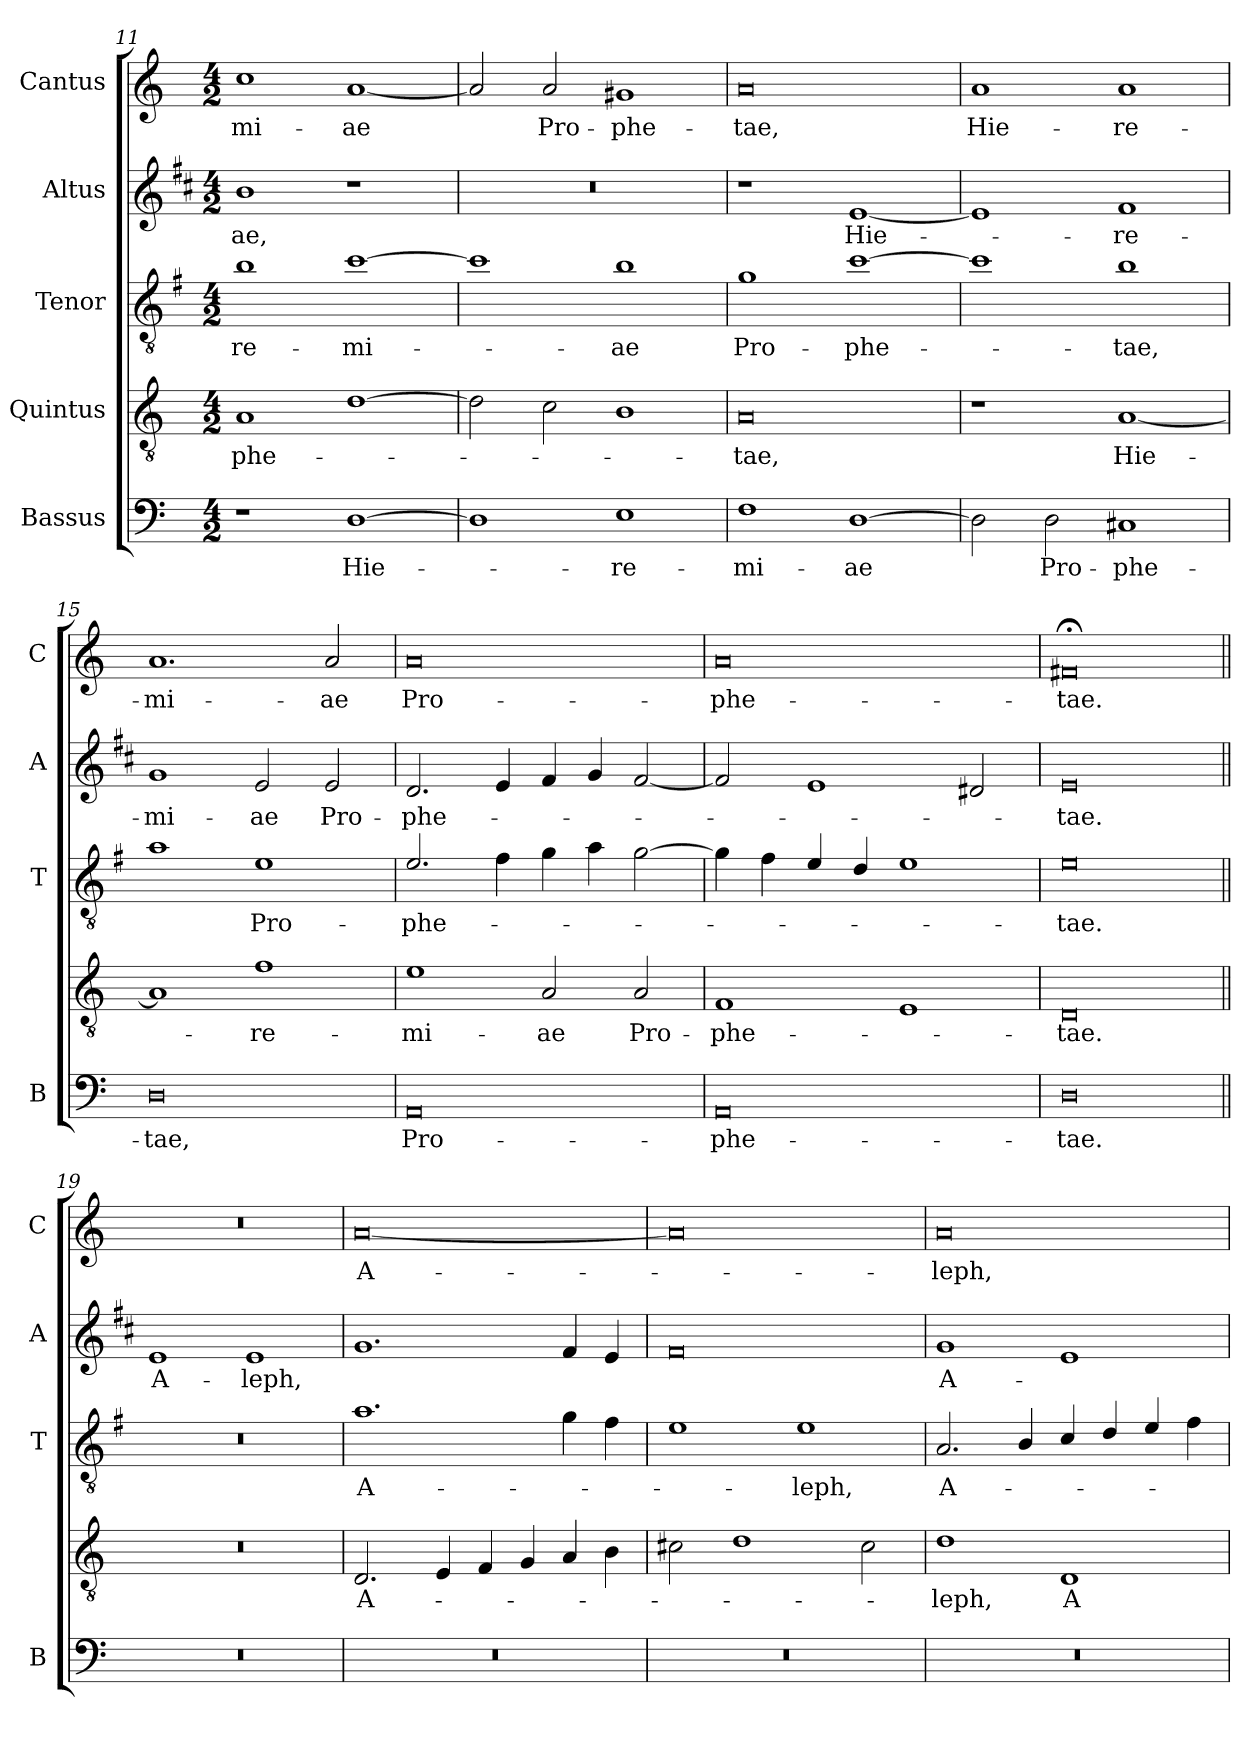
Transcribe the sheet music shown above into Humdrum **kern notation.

**kern	**text	**kern	**text	**kern	**text	**kern	**text	**kern	**text
*part5	*part5	*part4	*part4	*part3	*part3	*part2	*part2	*part1	*part1
*staff5	*staff5	*staff4	*staff4	*staff3	*staff3	*staff2	*staff2	*staff1	*staff1
*I"Bassus	*	*I"Quintus	*	*I"Tenor	*	*I"Altus	*	*I"Cantus	*
*I'B	*	*	*	*I'T	*	*I'A	*	*I'C	*
*clefF4	*	*clefGv2	*	*clefGv2	*	*clefG2	*	*clefG2	*
*	*	*	*	*ITrd4c7	*	*ITrd1c2	*	*	*
*k[]	*	*k[]	*	*k[]	*	*k[]	*	*k[]	*
*C:	*	*C:	*	*C:	*	*C:	*	*C:	*
*M4/2	*	*M4/2	*	*M4/2	*	*M4/2	*	*M4/2	*
=11	=11	=11	=11	=11	=11	=11	=11	=11	=11
!	!	!	!LO:LY:b	!	!LO:LY:b	!	!LO:LY:b	!	!LO:LY:b
1r	.	1A	-phe-	1e	-re-	1a	-ae,	1cc	-mi-
!	!LO:LY:b	!	!	!	!LO:LY:b	!	!	!	!LO:LY:b
[1D	Hie-	[1d	.	[1f	-mi-	1r	.	[1a	-ae
=12	=12	=12	=12	=12	=12	=12	=12	=12	=12
1D]	.	2d\]	.	1f]	.	0r	.	2a/]	.
!	!	!	!	!	!	!	!	!	!LO:LY:b
.	.	2c\	.	.	.	.	.	2a/	Pro-
!	!LO:LY:b	!	!	!	!LO:LY:b	!	!	!	!LO:LY:b
1E	-re-	1B	.	1e	-ae	.	.	1g#X	-phe-
=13	=13	=13	=13	=13	=13	=13	=13	=13	=13
!	!LO:LY:b	!	!LO:LY:b	!	!LO:LY:b	!	!	!	!LO:LY:b
1F	-mi-	0A	-tae,	1c	Pro-	1r	.	0a	-tae,
!	!LO:LY:b	!	!	!	!LO:LY:b	!	!LO:LY:b	!	!
[1D	-ae	.	.	[1f	-phe-	[1d	Hie-	.	.
!!LO:PB:g=z
=14	=14	=14	=14	=14	=14	=14	=14	=14	=14
!	!	!	!	!	!	!	!	!	!LO:LY:b
2D\]	.	1r	.	1f]	.	1d]	.	1a	Hie-
!	!LO:LY:b	!	!	!	!	!	!	!	!
2D\	Pro-	.	.	.	.	.	.	.	.
!	!LO:LY:b	!	!LO:LY:b	!	!LO:LY:b	!	!LO:LY:b	!	!LO:LY:b
1C#X	-phe-	[1A	Hie-	1e	-tae,	1e	-re-	1a	-re-
=15	=15	=15	=15	=15	=15	=15	=15	=15	=15
!	!LO:LY:b	!	!	!	!	!	!LO:LY:b	!	!LO:LY:b
0D	-tae,	1A]	.	1d	.	1f	-mi-	1.a	-mi-
!	!	!	!LO:LY:b	!	!LO:LY:b	!	!LO:LY:b	!	!
.	.	1f	-re-	1A	Pro-	2d/	-ae	.	.
!	!	!	!	!	!	!	!LO:LY:b	!	!LO:LY:b
.	.	.	.	.	.	2d/	Pro-	2a/	-ae
=16	=16	=16	=16	=16	=16	=16	=16	=16	=16
!	!LO:LY:b	!	!LO:LY:b	!	!LO:LY:b	!	!LO:LY:b	!	!LO:LY:b
0AA	Pro-	1e	-mi-	2.A/	-phe-	2.c/	-phe-	0a	Pro-
.	.	.	.	4B\	.	4d/	.	.	.
!	!	!	!LO:LY:b	!	!	!	!	!	!
.	.	2A/	-ae	4c\	.	4e/	.	.	.
.	.	.	.	4d\	.	4f/	.	.	.
!	!	!	!LO:LY:b	!	!	!	!	!	!
.	.	2A/	Pro-	[2c\	.	[2e/	.	.	.
=17	=17	=17	=17	=17	=17	=17	=17	=17	=17
!	!LO:LY:b	!	!LO:LY:b	!	!	!	!	!	!LO:LY:b
0AA	-phe-	1F	-phe-	4c\]	.	2e/]	.	0a	-phe-
.	.	.	.	4B\	.	.	.	.	.
.	.	.	.	4A/	.	1d	.	.	.
.	.	.	.	4G/	.	.	.	.	.
.	.	1E	.	1A	.	.	.	.	.
.	.	.	.	.	.	2c#X/	.	.	.
=18	=18	=18	=18	=18	=18	=18	=18	=18	=18
!	!LO:LY:b	!	!LO:LY:b	!	!LO:LY:b	!	!LO:LY:b	!	!LO:LY:b
0D	-tae.	0D	-tae.	0A	-tae.	0d	-tae.	0f#X;<	-tae.
=19||	=19||	=19||	=19||	=19||	=19||	=19||	=19||	=19||	=19||
!	!	!	!	!	!	!	!LO:LY:b	!	!
0r	.	0r	.	0r	.	1d	A-	0r	.
!	!	!	!	!	!	!	!LO:LY:b	!	!
.	.	.	.	.	.	1d	-leph,	.	.
=20	=20	=20	=20	=20	=20	=20	=20	=20	=20
!	!	!	!LO:LY:b	!	!LO:LY:b	!	!	!	!LO:LY:b
0r	.	2.D/	A-	1.d	A-	1.f	.	[0a	A-
.	.	4E/	.	.	.	.	.	.	.
.	.	4F/	.	.	.	.	.	.	.
.	.	4G/	.	.	.	.	.	.	.
.	.	4A/	.	4c\	.	4e/	.	.	.
.	.	4B\	.	4B\	.	4d/	.	.	.
!!LO:LB:g=z
=21	=21	=21	=21	=21	=21	=21	=21	=21	=21
0r	.	2c#X\	.	1A	.	0e	.	0a]	.
.	.	1d	.	.	.	.	.	.	.
!	!	!	!	!	!LO:LY:b	!	!	!	!
.	.	.	.	1A	-leph,	.	.	.	.
.	.	2c#\	.	.	.	.	.	.	.
=22	=22	=22	=22	=22	=22	=22	=22	=22	=22
!	!	!	!LO:LY:b	!	!LO:LY:b	!	!LO:LY:b	!	!LO:LY:b
0r	.	1d	-leph,	2.D/	A-	1f	A-	0a	-leph,
.	.	.	.	4E/	.	.	.	.	.
!	!	!	!LO:LY:b	!	!	!	!	!	!
.	.	1D	A-	4F/	.	1d	.	.	.
.	.	.	.	4G/	.	.	.	.	.
.	.	.	.	4A/	.	.	.	.	.
.	.	.	.	4B\	.	.	.	.	.
=	=	=	=	=	=	=	=	=	=
*-	*-	*-	*-	*-	*-	*-	*-	*-	*-
